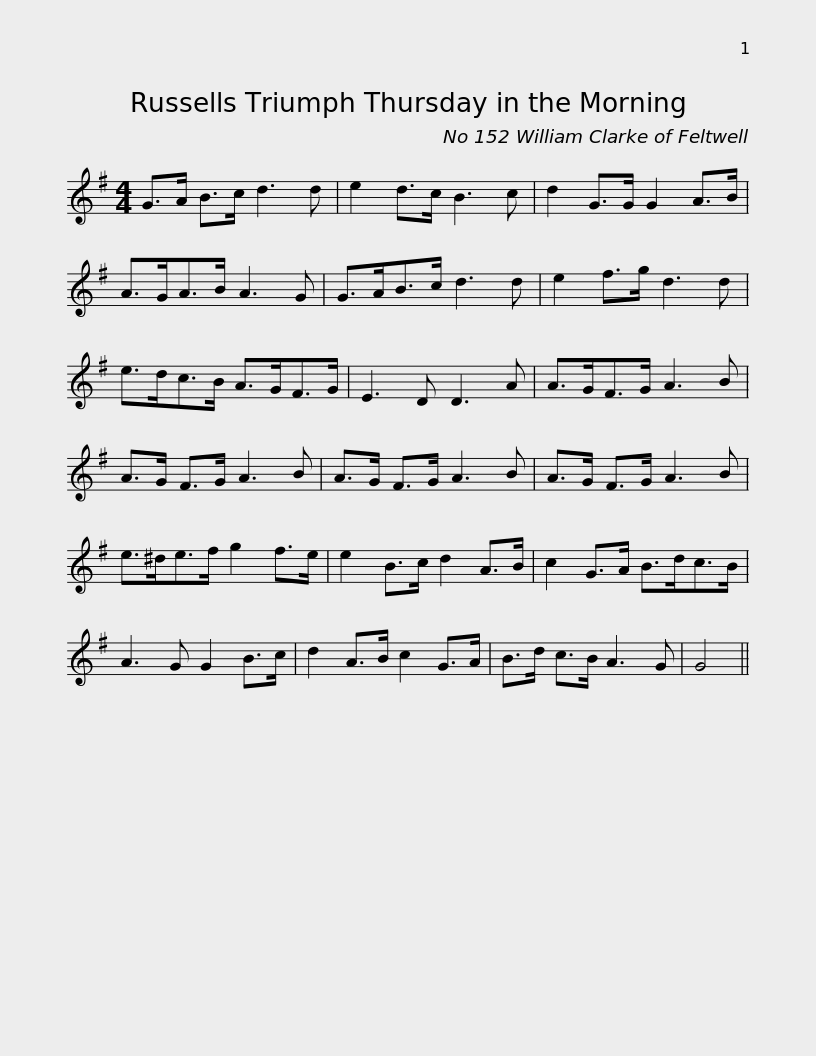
X:1
L:1/8
M:4/4
I:linebreak $
K:G
V:1 treble
V:1
 G>A B>c d3 d | e2 d>c B3 c | d2 G>G G2 A>B | A>GA>B A3 G | G>AB>c d3 d | %5
 e2 f>g d3 d |$ e>dc>B A>GF>G | E3 D D3 A | A>GF>G A3 B | A>G F>G A3 B | %10
 A>G F>G A3 B | A>G F>G A3 B |$ e>^de>f g2 f>e | e2 B>c d2 A>B | c2 G>A B>dc>B | %15
 A3 G G2 B>c | d2 A>B c2 G>A | B>d c>B A3 G |$ G4 || %19
